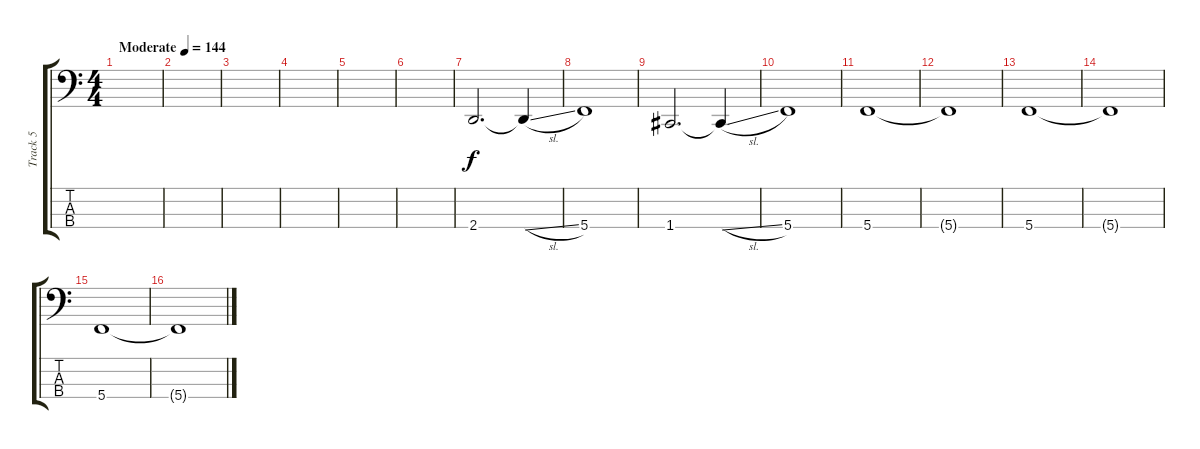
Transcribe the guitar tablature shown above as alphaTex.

\track ("Track 5" "Track 5") {instrument electricbasspick}
\staff {score tabs}
\tuning (F2 C2 G1 C1) {hide}
\ts (4 4)
\tempo (144 "Moderate")
\clef f4
\ks c
|
|
|
|
|
|
2.4.2{d} 2.4{sl t}.4 |
5.4.1 |
1.4.2{d} 1.4{sl t}.4 |
5.4.1 |
5.4.1 |
5.4{t}.1 |
5.4.1 |
5.4{t}.1 |
5.4.1 |
5.4{t}.1
